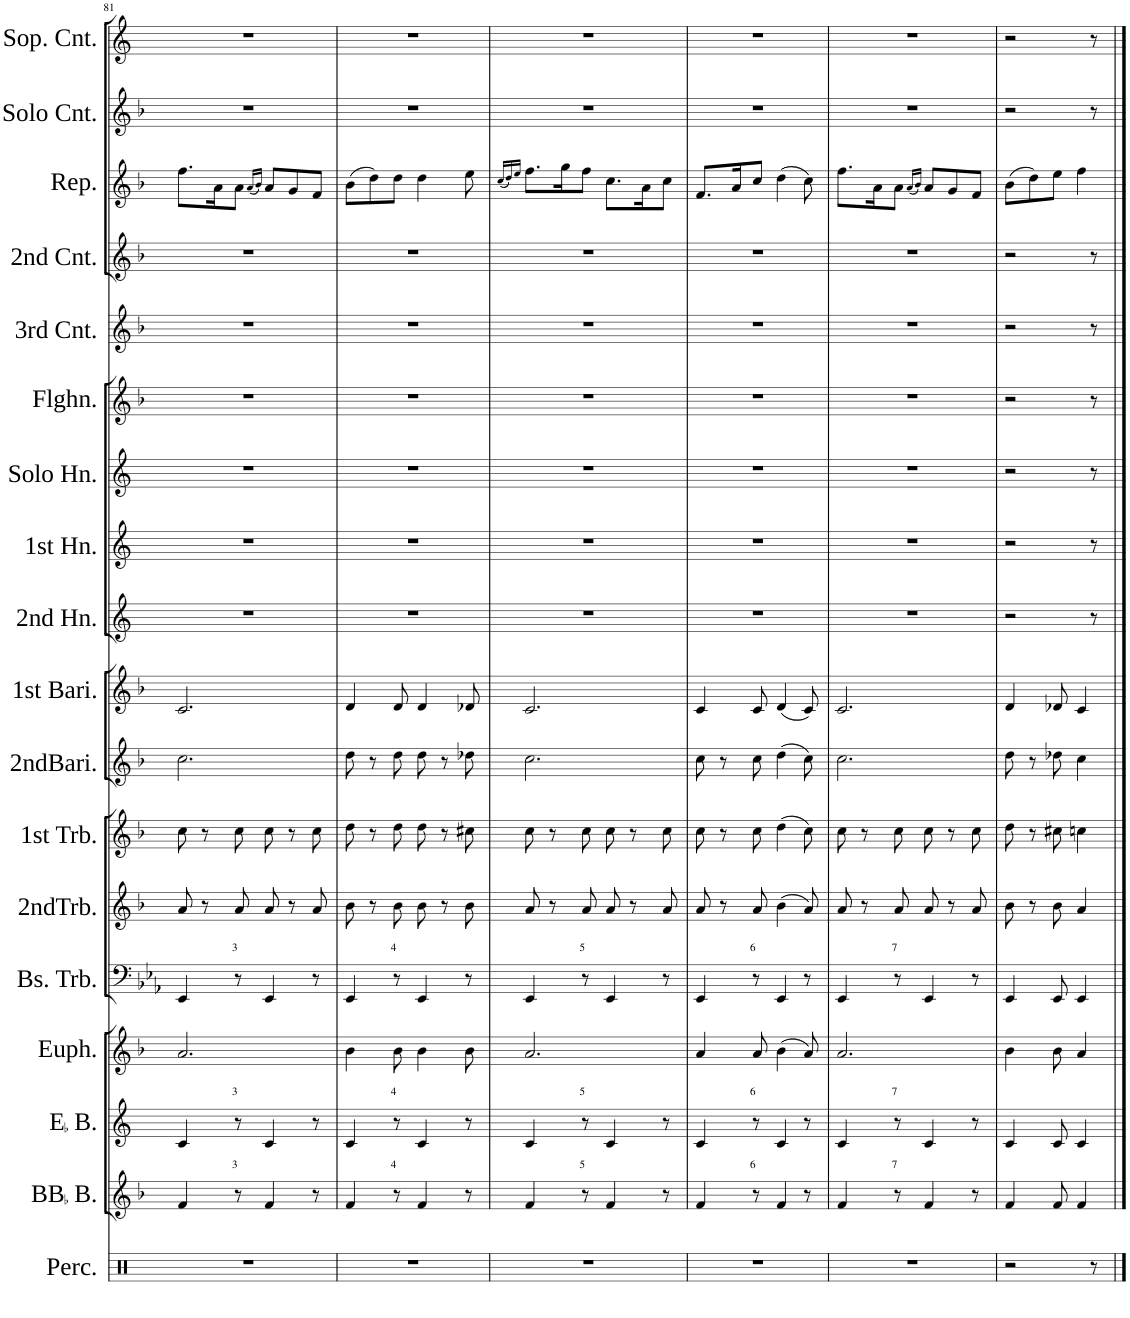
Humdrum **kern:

**kern	**kern	**kern	**kern	**kern	**kern	**kern	**kern	**kern	**kern	**kern	**kern	**kern	**kern	**kern	**kern	**kern	**kern
*part18	*part17	*part16	*part15	*part14	*part13	*part12	*part11	*part10	*part9	*part8	*part7	*part6	*part5	*part4	*part3	*part2	*part1
*staff18	*staff17	*staff16	*staff15	*staff14	*staff13	*staff12	*staff11	*staff10	*staff9	*staff8	*staff7	*staff6	*staff5	*staff4	*staff3	*staff2	*staff1
*I"Percussion	*I"BBaccidentalFlat Bass	*I"EaccidentalFlat Bass	*I"Euphonium	*I"Bass Trombone	*I"2nd Trombone	*I"1st Trombone	*I"2nd Baritone	*I"1st Baritone	*I"2nd Horn	*I"1st Horn	*I"Solo Horn	*I"Flugel Horn	*I"3rd Cornet	*I"2nd Cornet	*I"Repiano	*I"Solo Cornet	*I"Soprano Cornet
*I'Perc.	*I'BBaccidentalFlat B.	*I'EaccidentalFlat B.	*I'Euph.	*I'Bs. Trb.	*I'2ndTrb.	*I'1st Trb.	*I'2ndBari.	*I'1st Bari.	*I'2nd Hn.	*I'1st Hn.	*I'Solo Hn.	*I'Flghn.	*I'3rd Cnt.	*I'2nd Cnt.	*I'Rep.	*I'Solo Cnt.	*I'Sop. Cnt.
!!LO:PB:g=z
*clefX	*clefG2	*clefG2	*clefG2	*clefF4	*clefG2	*clefG2	*clefG2	*clefG2	*clefG2	*clefG2	*clefG2	*clefG2	*clefG2	*clefG2	*clefG2	*clefG2	*clefG2
*	*Trd15c26	*Trd12c21	*Trd8c14	*	*Trd8c14	*Trd8c14	*Trd8c14	*Trd8c14	*Trd5c9	*Trd5c9	*Trd5c9	*Trd1c2	*Trd1c2	*Trd1c2	*Trd1c2	*Trd1c2	*Trd-2c-3
*k[]	*k[b-]	*k[]	*k[b-]	*k[b-e-a-]	*k[b-]	*k[b-]	*k[b-]	*k[b-]	*k[]	*k[]	*k[]	*k[b-]	*k[b-]	*k[b-]	*k[b-]	*k[b-]	*k[]
*M6/8	*M6/8	*M6/8	*M6/8	*M6/8	*M6/8	*M6/8	*M6/8	*M6/8	*M6/8	*M6/8	*M6/8	*M6/8	*M6/8	*M6/8	*M6/8	*M6/8	*M6/8
=81	=81	=81	=81	=81	=81	=81	=81	=81	=81	=81	=81	=81	=81	=81	=81	=81	=81
2.r	4f/	4c/	2.a/	4EE-/	8a/	8cc\	2.cc\	2.c/	2.r	2.r	2.r	2.r	2.r	2.r	8.ff\L	2.r	2.r
.	.	.	.	.	8r	8r	.	.	.	.	.	.	.	.	.	.	.
.	.	.	.	.	.	.	.	.	.	.	.	.	.	.	16a\K	.	.
!	!	!	!	!LO:TX:a:t=3	!	!	!	!	!	!	!	!	!	!	!	!	!
!	!	!LO:TX:a:t=3	!	!	!	!	!	!	!	!	!	!	!	!	!	!	!
!	!LO:TX:a:t=3	!	!	!	!	!	!	!	!	!	!	!	!	!	!	!	!
.	8r	8r	.	8r	8a/	8cc\	.	.	.	.	.	.	.	.	8a\J	.	.
.	.	.	.	.	.	.	.	.	.	.	.	.	.	.	(16qa/LL	.	.
.	.	.	.	.	.	.	.	.	.	.	.	.	.	.	16qb-/JJ)	.	.
.	4f/	4c/	.	4EE-/	8a/	8cc\	.	.	.	.	.	.	.	.	8a/L	.	.
.	.	.	.	.	8r	8r	.	.	.	.	.	.	.	.	8g/	.	.
.	8r	8r	.	8r	8a/	8cc\	.	.	.	.	.	.	.	.	8f/J	.	.
=82	=82	=82	=82	=82	=82	=82	=82	=82	=82	=82	=82	=82	=82	=82	=82	=82	=82
2.r	4f/	4c/	4b-\	4EE-/	8b-\	8dd\	8dd\	4d/	2.r	2.r	2.r	2.r	2.r	2.r	(8b-\L	2.r	2.r
.	.	.	.	.	8r	8r	8r	.	.	.	.	.	.	.	8dd\)	.	.
!	!	!	!	!LO:TX:a:t=4	!	!	!	!	!	!	!	!	!	!	!	!	!
!	!	!LO:TX:a:t=4	!	!	!	!	!	!	!	!	!	!	!	!	!	!	!
!	!LO:TX:a:t=4	!	!	!	!	!	!	!	!	!	!	!	!	!	!	!	!
.	8r	8r	8b-\	8r	8b-\	8dd\	8dd\	8d/	.	.	.	.	.	.	8dd\J	.	.
.	4f/	4c/	4b-\	4EE-/	8b-\	8dd\	8dd\	4d/	.	.	.	.	.	.	4dd\	.	.
.	.	.	.	.	8r	8r	8r	.	.	.	.	.	.	.	.	.	.
.	8r	8r	8b-\	8r	8b-\	8cc#X\	8dd-X\	8d-X/	.	.	.	.	.	.	8ee\	.	.
=83	=83	=83	=83	=83	=83	=83	=83	=83	=83	=83	=83	=83	=83	=83	=83	=83	=83
.	.	.	.	.	.	.	.	.	.	.	.	.	.	.	(16qcc/LL	.	.
.	.	.	.	.	.	.	.	.	.	.	.	.	.	.	16qdd/)	.	.
.	.	.	.	.	.	.	.	.	.	.	.	.	.	.	16qee/JJ	.	.
2.r	4f/	4c/	2.a/	4EE-/	8a/	8cc\	2.cc\	2.c/	2.r	2.r	2.r	2.r	2.r	2.r	8.ff\L	2.r	2.r
.	.	.	.	.	8r	8r	.	.	.	.	.	.	.	.	.	.	.
.	.	.	.	.	.	.	.	.	.	.	.	.	.	.	16gg\K	.	.
!	!	!	!	!LO:TX:a:t=5	!	!	!	!	!	!	!	!	!	!	!	!	!
!	!	!LO:TX:a:t=5	!	!	!	!	!	!	!	!	!	!	!	!	!	!	!
!	!LO:TX:a:t=5	!	!	!	!	!	!	!	!	!	!	!	!	!	!	!	!
.	8r	8r	.	8r	8a/	8cc\	.	.	.	.	.	.	.	.	8ff\J	.	.
.	4f/	4c/	.	4EE-/	8a/	8cc\	.	.	.	.	.	.	.	.	8.cc\L	.	.
.	.	.	.	.	8r	8r	.	.	.	.	.	.	.	.	.	.	.
.	.	.	.	.	.	.	.	.	.	.	.	.	.	.	16a\K	.	.
.	8r	8r	.	8r	8a/	8cc\	.	.	.	.	.	.	.	.	8cc\J	.	.
=84	=84	=84	=84	=84	=84	=84	=84	=84	=84	=84	=84	=84	=84	=84	=84	=84	=84
2.r	4f/	4c/	4a/	4EE-/	8a/	8cc\	8cc\	4c/	2.r	2.r	2.r	2.r	2.r	2.r	8.f/L	2.r	2.r
.	.	.	.	.	8r	8r	8r	.	.	.	.	.	.	.	.	.	.
.	.	.	.	.	.	.	.	.	.	.	.	.	.	.	16a/K	.	.
!	!	!	!	!LO:TX:a:t=6	!	!	!	!	!	!	!	!	!	!	!	!	!
!	!	!LO:TX:a:t=6	!	!	!	!	!	!	!	!	!	!	!	!	!	!	!
!	!LO:TX:a:t=6	!	!	!	!	!	!	!	!	!	!	!	!	!	!	!	!
.	8r	8r	8a/	8r	8a/	8cc\	8cc\	8c/	.	.	.	.	.	.	8cc/J	.	.
.	4f/	4c/	(4b-\	4EE-/	(4b-\	(4dd\	(4dd\	(4d/	.	.	.	.	.	.	(4dd\	.	.
.	8r	8r	8a/)	8r	8a/)	8cc\)	8cc\)	8c/)	.	.	.	.	.	.	8cc\)	.	.
=85	=85	=85	=85	=85	=85	=85	=85	=85	=85	=85	=85	=85	=85	=85	=85	=85	=85
2.r	4f/	4c/	2.a/	4EE-/	8a/	8cc\	2.cc\	2.c/	2.r	2.r	2.r	2.r	2.r	2.r	8.ff\L	2.r	2.r
.	.	.	.	.	8r	8r	.	.	.	.	.	.	.	.	.	.	.
.	.	.	.	.	.	.	.	.	.	.	.	.	.	.	16a\K	.	.
!	!	!	!	!LO:TX:a:t=7	!	!	!	!	!	!	!	!	!	!	!	!	!
!	!	!LO:TX:a:t=7	!	!	!	!	!	!	!	!	!	!	!	!	!	!	!
!	!LO:TX:a:t=7	!	!	!	!	!	!	!	!	!	!	!	!	!	!	!	!
.	8r	8r	.	8r	8a/	8cc\	.	.	.	.	.	.	.	.	8a\J	.	.
.	.	.	.	.	.	.	.	.	.	.	.	.	.	.	(16qa/LL	.	.
.	.	.	.	.	.	.	.	.	.	.	.	.	.	.	16qb-/JJ)	.	.
.	4f/	4c/	.	4EE-/	8a/	8cc\	.	.	.	.	.	.	.	.	8a/L	.	.
.	.	.	.	.	8r	8r	.	.	.	.	.	.	.	.	8g/	.	.
.	8r	8r	.	8r	8a/	8cc\	.	.	.	.	.	.	.	.	8f/J	.	.
=86	=86	=86	=86	=86	=86	=86	=86	=86	=86	=86	=86	=86	=86	=86	=86	=86	=86
2r	4f/	4c/	4b-\	4EE-/	8b-\	8dd\	8dd\	4d/	2r	2r	2r	2r	2r	2r	(8b-\L	2r	2r
.	.	.	.	.	8r	8r	8r	.	.	.	.	.	.	.	8dd\)	.	.
.	8f/	8c/	8b-\	8EE-/	8b-\	8cc#X\	8dd-X\	8d-X/	.	.	.	.	.	.	8ee\J	.	.
.	4f/	4c/	4a/	4EE-/	4a/	4ccn\	4cc\	4c/	.	.	.	.	.	.	4ff\	.	.
8r	.	.	.	.	.	.	.	.	8r	8r	8r	8r	8r	8r	.	8r	8r
==	==	==	==	==	==	==	==	==	==	==	==	==	==	==	==	==	==
*-	*-	*-	*-	*-	*-	*-	*-	*-	*-	*-	*-	*-	*-	*-	*-	*-	*-
